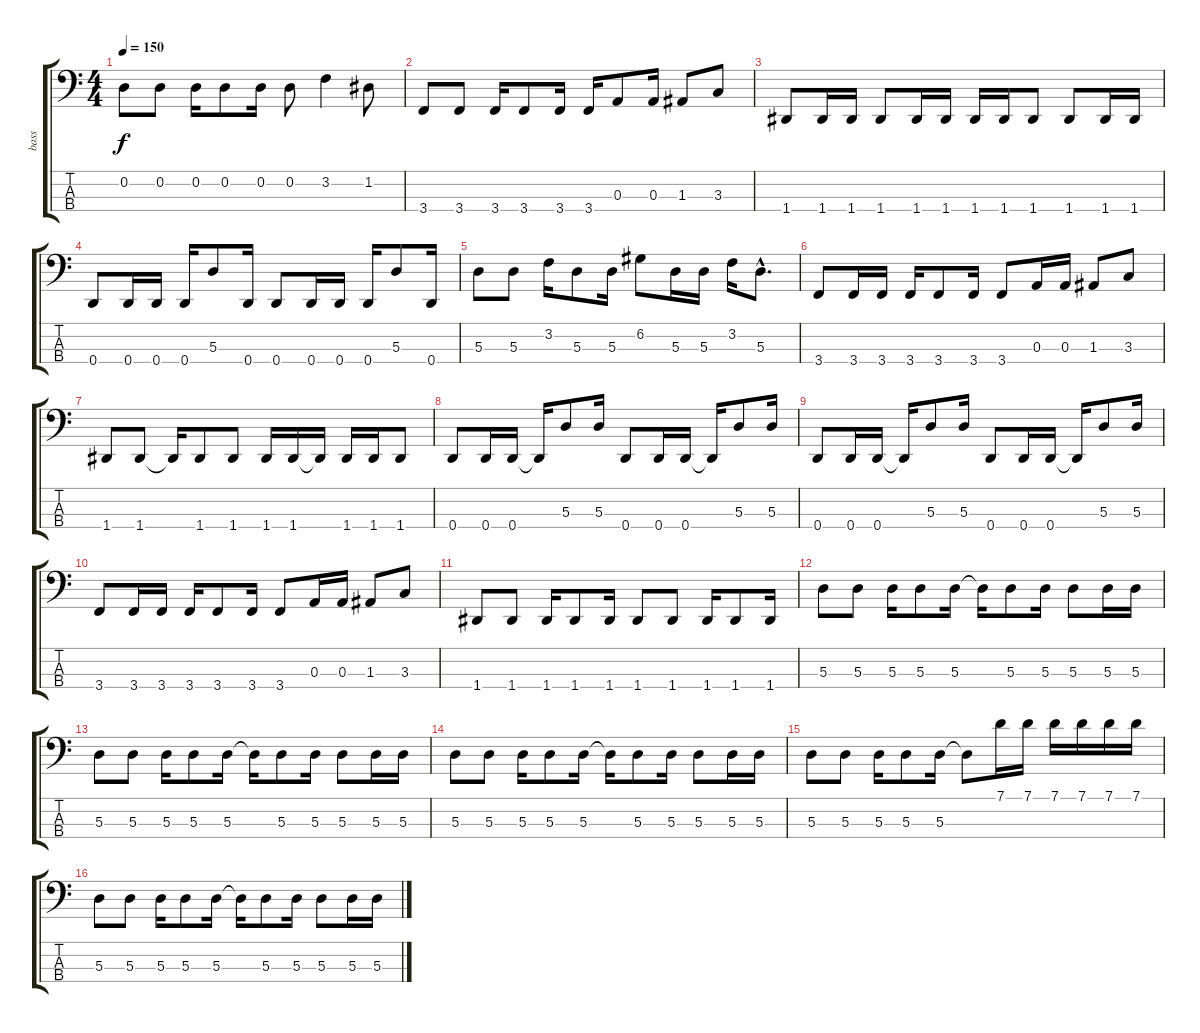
\track ("bass" "bass") {instrument electricbasspick}
\staff {score tabs}
\tuning (G2 D2 A1 D1) {hide}
\ts (4 4)
\tempo 150
\clef f4
\ks c
0.2.8{dy f} 0.2.8 0.2.16 0.2.8 0.2.16 0.2.8 3.2.4 1.2.8 |
3.4.8 3.4.8 3.4.16 3.4.8 3.4.16 3.4.16 0.3.8 0.3.16 1.3.8 3.3.8 |
1.4.8 1.4.16 1.4.16 1.4.8 1.4.16 1.4.16 1.4.16 1.4.16 1.4.8 1.4.8 1.4.16 1.4.16 |
0.4.8 0.4.16 0.4.16 0.4.16 5.3.8 0.4.16 0.4.8 0.4.16 0.4.16 0.4.16 5.3.8 0.4.16 |
5.3.8 5.3.8 3.2.16 5.3.8 5.3.16 6.2.8 5.3.16 5.3.16 3.2.16 5.3{hac}.8{d} |
3.4.8 3.4.16 3.4.16 3.4.16 3.4.8 3.4.16 3.4.8 0.3.16 0.3.16 1.3.8 3.3.8 |
1.4.8 1.4.8 1.4{t}.16 1.4.8 1.4.8 1.4.16 1.4.16 1.4{t}.16 1.4.16 1.4.16 1.4.8 |
0.4.8 0.4.16 0.4.16 0.4{t}.16 5.3.8 5.3.16 0.4.8 0.4.16 0.4.16 0.4{t}.16 5.3.8 5.3.16 |
0.4.8 0.4.16 0.4.16 0.4{t}.16 5.3.8 5.3.16 0.4.8 0.4.16 0.4.16 0.4{t}.16 5.3.8 5.3.16 |
3.4.8 3.4.16 3.4.16 3.4.16 3.4.8 3.4.16 3.4.8 0.3.16 0.3.16 1.3.8 3.3.8 |
1.4.8 1.4.8 1.4.16 1.4.8 1.4.16 1.4.8 1.4.8 1.4.16 1.4.8 1.4.16 |
5.3.8 5.3.8 5.3.16 5.3.8 5.3.16 5.3{t}.16 5.3.8 5.3.16 5.3.8 5.3.16 5.3.16 |
5.3.8 5.3.8 5.3.16 5.3.8 5.3.16 5.3{t}.16 5.3.8 5.3.16 5.3.8 5.3.16 5.3.16 |
5.3.8 5.3.8 5.3.16 5.3.8 5.3.16 5.3{t}.16 5.3.8 5.3.16 5.3.8 5.3.16 5.3.16 |
5.3.8 5.3.8 5.3.16 5.3.8 5.3.16 5.3{t}.8 7.1.16 7.1.16 7.1.16 7.1.16 7.1.16 7.1.16 |
5.3.8 5.3.8 5.3.16 5.3.8 5.3.16 5.3{t}.16 5.3.8 5.3.16 5.3.8 5.3.16 5.3.16
